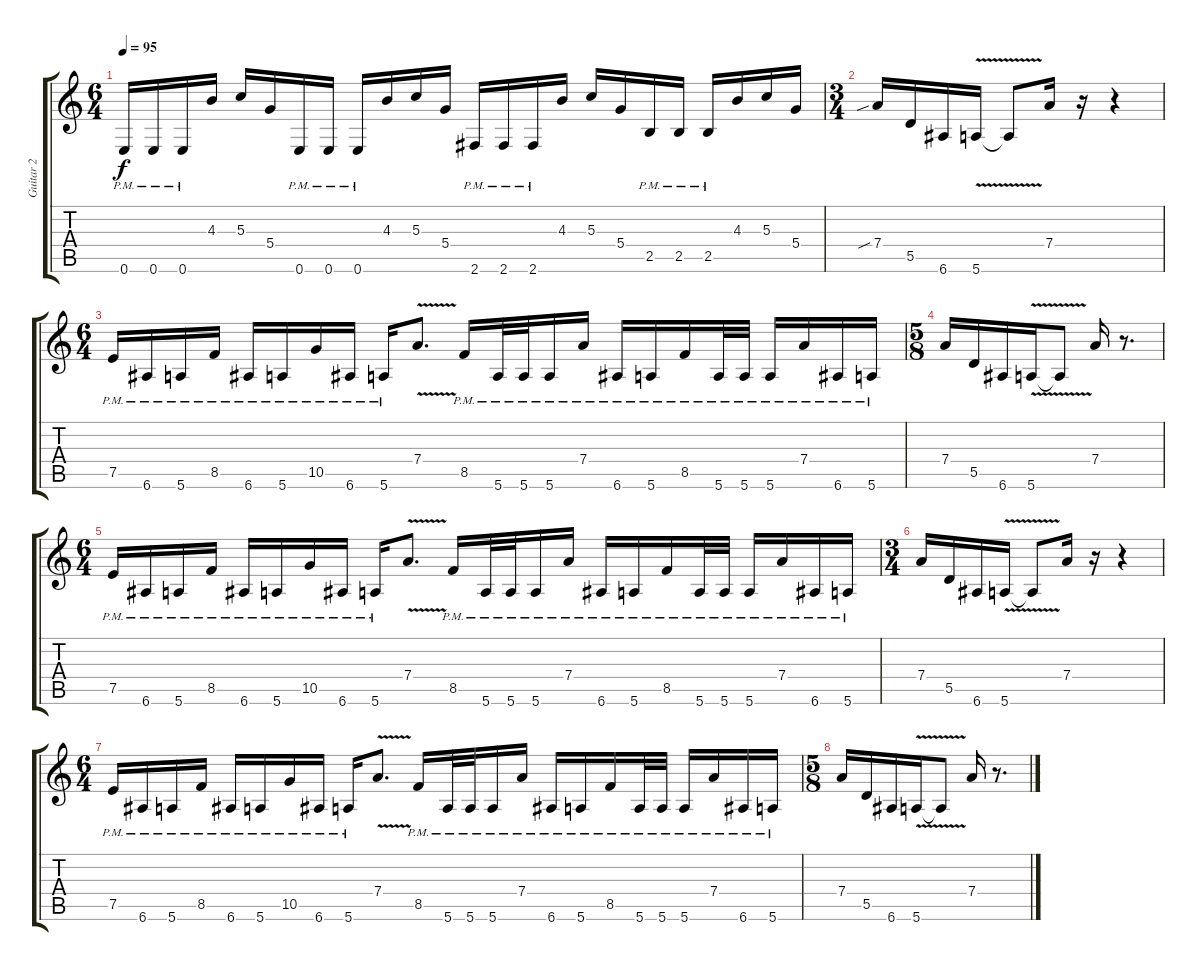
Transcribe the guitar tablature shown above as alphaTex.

\track ("Guitar 2" "Guitar 2") {instrument distortionguitar}
\staff {score tabs}
\tuning (E4 B3 G3 D3 A2 E2) {hide}
\ts (6 4)
\tempo 95
\clef g2
\ks c
0.6{pm}.16{dy f} 0.6{pm}.16 0.6{pm}.16 4.3.16 5.3.16 5.4.16 0.6{pm}.16 0.6{pm}.16 0.6{pm}.16 4.3.16 5.3.16 5.4.16 2.6{pm}.16 2.6{pm}.16 2.6{pm}.16 4.3.16 5.3.16 5.4.16 2.5{pm}.16 2.5{pm}.16 2.5{pm}.16 4.3.16 5.3.16 5.4.16 |
\ts (3 4)
7.4{sib}.16 5.5.16 6.6.16 5.6{v}.16 5.6{t}.8 7.4.16 r.16 r.4 |
\ts (6 4)
7.5{pm}.16 6.6{pm}.16 5.6{pm}.16 8.5{pm}.16 6.6{pm}.16 5.6{pm}.16 10.5{pm}.16 6.6{pm}.16 5.6{pm}.16 7.4{v}.8{d} 8.5{pm}.16 5.6{pm}.32 5.6{pm}.32 5.6{pm}.16 7.4{pm}.16 6.6{pm}.16 5.6{pm}.16 8.5{pm}.16 5.6{pm}.32 5.6{pm}.32 5.6{pm}.16 7.4{pm}.16 6.6{pm}.16 5.6{pm}.16 |
\ts (5 8)
7.4.16 5.5.16 6.6.16 5.6{v}.16 5.6{t}.8 7.4.16 r.8{d} |
\ts (6 4)
7.5{pm}.16 6.6{pm}.16 5.6{pm}.16 8.5{pm}.16 6.6{pm}.16 5.6{pm}.16 10.5{pm}.16 6.6{pm}.16 5.6{pm}.16 7.4{v}.8{d} 8.5{pm}.16 5.6{pm}.32 5.6{pm}.32 5.6{pm}.16 7.4{pm}.16 6.6{pm}.16 5.6{pm}.16 8.5{pm}.16 5.6{pm}.32 5.6{pm}.32 5.6{pm}.16 7.4{pm}.16 6.6{pm}.16 5.6{pm}.16 |
\ts (3 4)
7.4.16 5.5.16 6.6.16 5.6{v}.16 5.6{t}.8 7.4.16 r.16 r.4 |
\ts (6 4)
7.5{pm}.16 6.6{pm}.16 5.6{pm}.16 8.5{pm}.16 6.6{pm}.16 5.6{pm}.16 10.5{pm}.16 6.6{pm}.16 5.6{pm}.16 7.4{v}.8{d} 8.5{pm}.16 5.6{pm}.32 5.6{pm}.32 5.6{pm}.16 7.4{pm}.16 6.6{pm}.16 5.6{pm}.16 8.5{pm}.16 5.6{pm}.32 5.6{pm}.32 5.6{pm}.16 7.4{pm}.16 6.6{pm}.16 5.6{pm}.16 |
\ts (5 8)
7.4.16 5.5.16 6.6.16 5.6{v}.16 5.6{t}.8 7.4.16 r.8{d}
